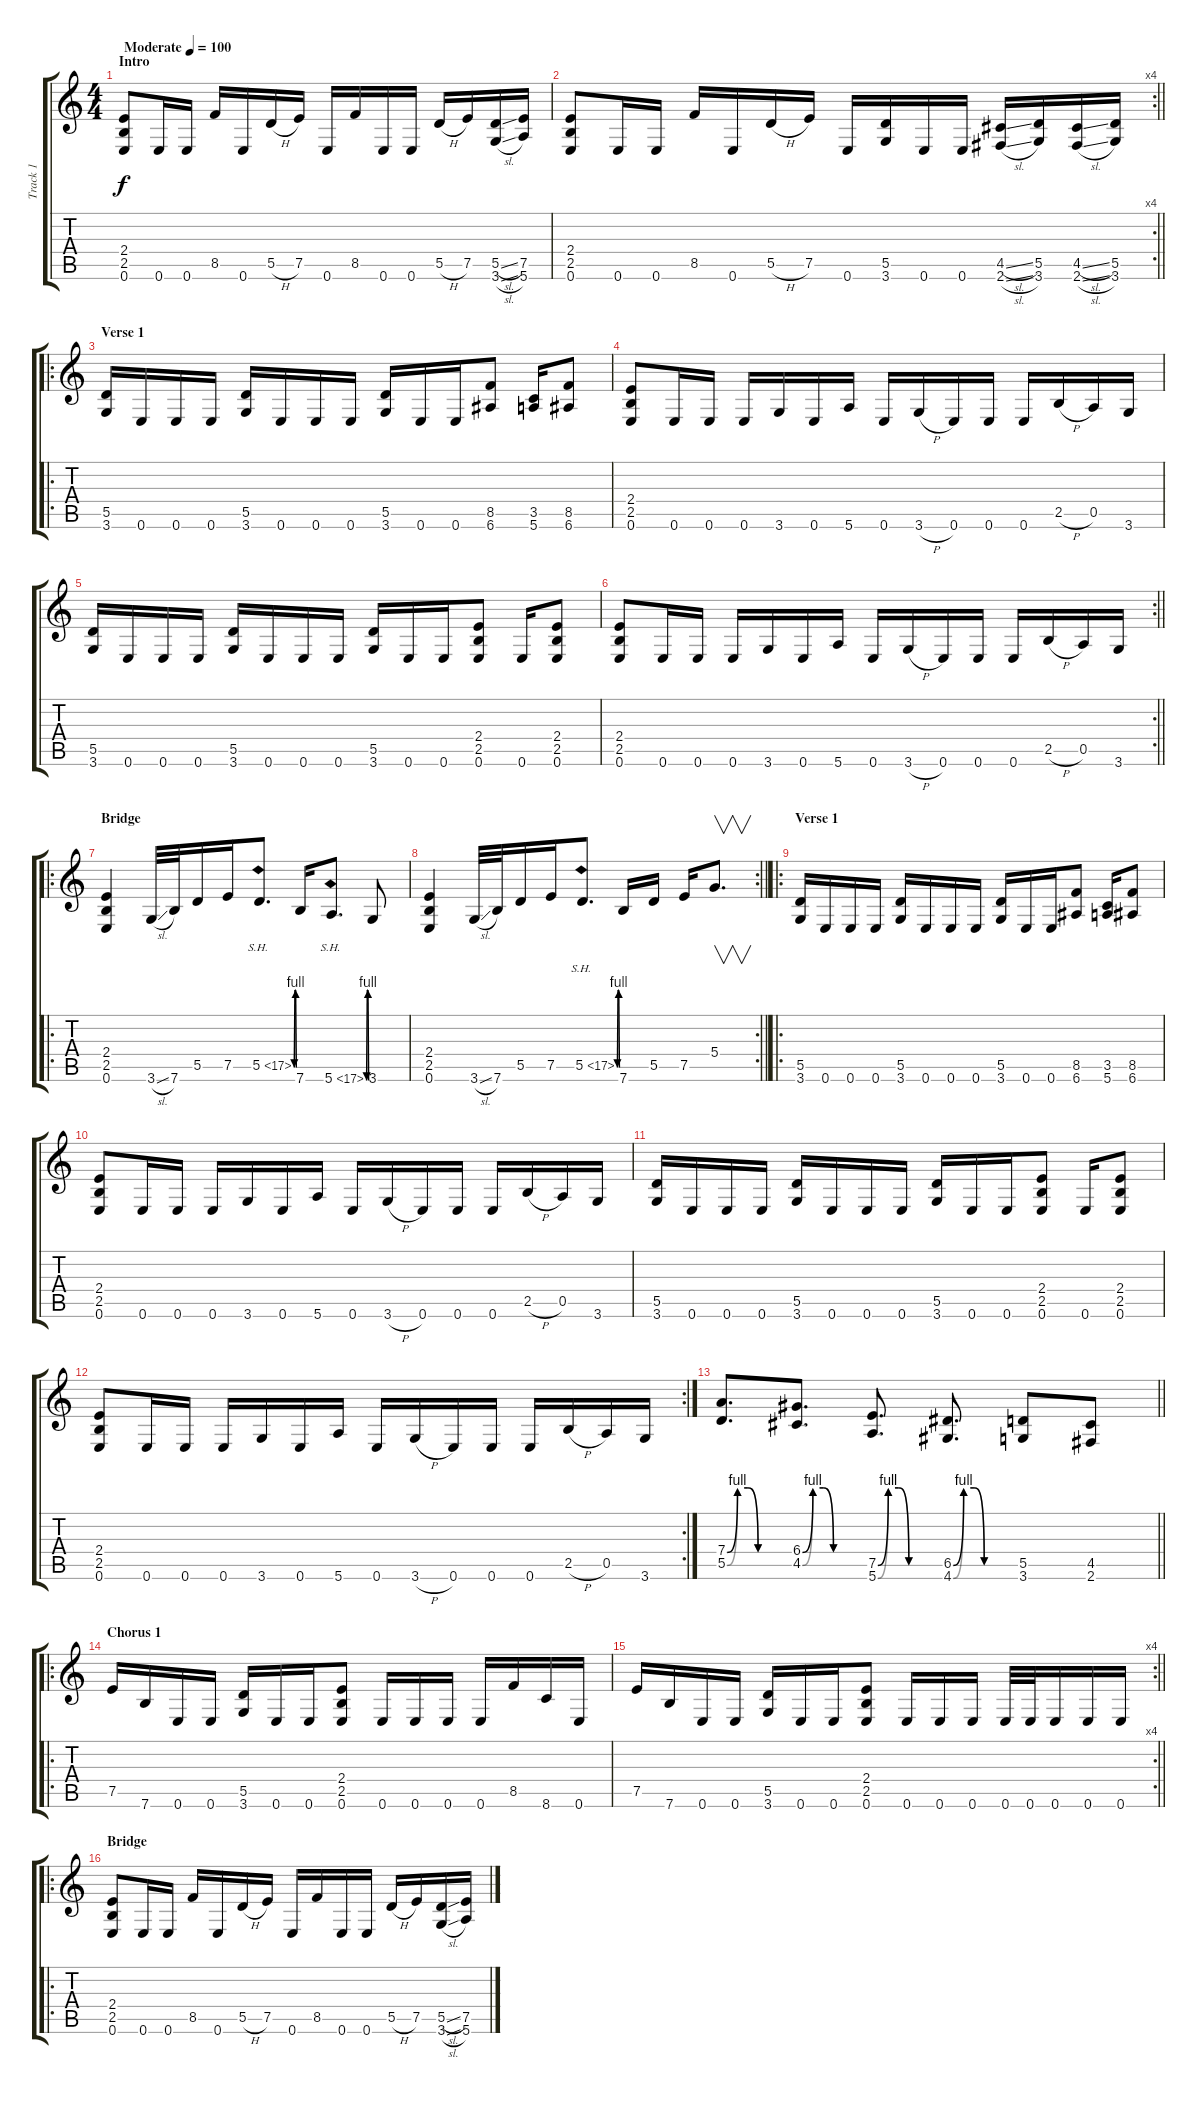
\track ("Track 1" "Track 1") {instrument overdrivenguitar}
\staff {score tabs}
\tuning (E4 B3 G3 D3 A2 E2) {hide}
\ts (4 4)
\section ("" "Intro")
\tempo (100 "Moderate")
\clef g2
\ks c
(2.4 2.5 0.6).8{dy f instrument overdrivenguitar} 0.6.16 0.6.16 8.5.16 0.6.16 5.5{h}.16 7.5.16 0.6.16 8.5.16 0.6.16 0.6.16 5.5{h}.16 7.5.16 (5.5{sl} 3.6{sl}).16 (7.5 5.6).16 |
\rc 4
\barLineRight lightlight
(2.4 2.5 0.6).8 0.6.16 0.6.16 8.5.16 0.6.16 5.5{h}.16 7.5.16 0.6.16 (5.5 3.6).16 0.6.16 0.6.16 (4.5{sl} 2.6{sl}).16 (5.5 3.6).16 (4.5{sl} 2.6{sl}).16 (5.5 3.6).16 |
\ro
\section ("" "Verse 1")
(5.5 3.6).16 0.6.16 0.6.16 0.6.16 (5.5 3.6).16 0.6.16 0.6.16 0.6.16 (5.5 3.6).16 0.6.16 0.6.16 (8.5 6.6).8 (3.5 5.6).16 (8.5 6.6).8 |
(2.4 2.5 0.6).8 0.6.16 0.6.16 0.6.16 3.6.16 0.6.16 5.6.16 0.6.16 3.6{h}.16 0.6.16 0.6.16 0.6.16 2.5{h}.16 0.5.16 3.6.16 |
(5.5 3.6).16 0.6.16 0.6.16 0.6.16 (5.5 3.6).16 0.6.16 0.6.16 0.6.16 (5.5 3.6).16 0.6.16 0.6.16 (2.4 2.5 0.6).8 0.6.16 (2.4 2.5 0.6).8 |
\rc 2
\barLineRight lightlight
(2.4 2.5 0.6).8 0.6.16 0.6.16 0.6.16 3.6.16 0.6.16 5.6.16 0.6.16 3.6{h}.16 0.6.16 0.6.16 0.6.16 2.5{h}.16 0.5.16 3.6.16 |
\ro
\section ("" "Bridge")
(2.4 2.5 0.6).4 3.6{sl}.32 7.6.32 5.5.16 7.5.16 5.5{be (custom 0 0 10 4 20 4 30 0 60 0) sh 12}.8{d} 7.6.16 5.6{be (custom 0 0 10 4 20 4 30 0 60 0) sh 12}.8{d} 3.6.8 |
\rc 2
\barLineRight lightlight
(2.4 2.5 0.6).4 3.6{sl}.32 7.6.32 5.5.16 7.5.16 5.5{be (custom 0 0 10 4 20 4 30 0 60 0) sh 12}.8{d} 7.6.16 5.5.16 7.5.16 5.4.8{v d} |
\ro
\section ("" "Verse 1")
(5.5 3.6).16 0.6.16 0.6.16 0.6.16 (5.5 3.6).16 0.6.16 0.6.16 0.6.16 (5.5 3.6).16 0.6.16 0.6.16 (8.5 6.6).8 (3.5 5.6).16 (8.5 6.6).8 |
(2.4 2.5 0.6).8 0.6.16 0.6.16 0.6.16 3.6.16 0.6.16 5.6.16 0.6.16 3.6{h}.16 0.6.16 0.6.16 0.6.16 2.5{h}.16 0.5.16 3.6.16 |
(5.5 3.6).16 0.6.16 0.6.16 0.6.16 (5.5 3.6).16 0.6.16 0.6.16 0.6.16 (5.5 3.6).16 0.6.16 0.6.16 (2.4 2.5 0.6).8 0.6.16 (2.4 2.5 0.6).8 |
\rc 2
(2.4 2.5 0.6).8 0.6.16 0.6.16 0.6.16 3.6.16 0.6.16 5.6.16 0.6.16 3.6{h}.16 0.6.16 0.6.16 0.6.16 2.5{h}.16 0.5.16 3.6.16 |
\barLineRight lightlight
(7.4{be (custom 0 0 10 4 20 4 30 0 60 0)} 5.5{be (custom 0 0 10 4 20 4 30 0 60 0)}).8{d} (6.4{be (custom 0 0 10 4 20 4 30 0 60 0)} 4.5{be (custom 0 0 10 4 20 4 30 0 60 0)}).8{d} (7.5{be (custom 0 0 10 4 20 4 30 0 60 0)} 5.6{be (custom 0 0 10 4 20 4 30 0 60 0)}).8{d} (6.5{be (custom 0 0 10 4 20 4 30 0 60 0)} 4.6{be (custom 0 0 10 4 20 4 30 0 60 0)}).8{d} (5.5 3.6).8 (4.5 2.6).8 |
\ro
\section ("" "Chorus 1")
7.5.16 7.6.16 0.6.16 0.6.16 (5.5 3.6).16 0.6.16 0.6.16 (2.4 2.5 0.6).8 0.6.16 0.6.16 0.6.16 0.6.16 8.5.16 8.6.16 0.6.16 |
\rc 4
\barLineRight lightlight
7.5.16 7.6.16 0.6.16 0.6.16 (5.5 3.6).16 0.6.16 0.6.16 (2.4 2.5 0.6).8 0.6.16 0.6.16 0.6.16 0.6.32 0.6.32 0.6.16 0.6.16 0.6.16 |
\ro
\section ("" "Bridge")
(2.4 2.5 0.6).8 0.6.16 0.6.16 8.5.16 0.6.16 5.5{h}.16 7.5.16 0.6.16 8.5.16 0.6.16 0.6.16 5.5{h}.16 7.5.16 (5.5{sl} 3.6{sl}).16 (7.5 5.6).16
